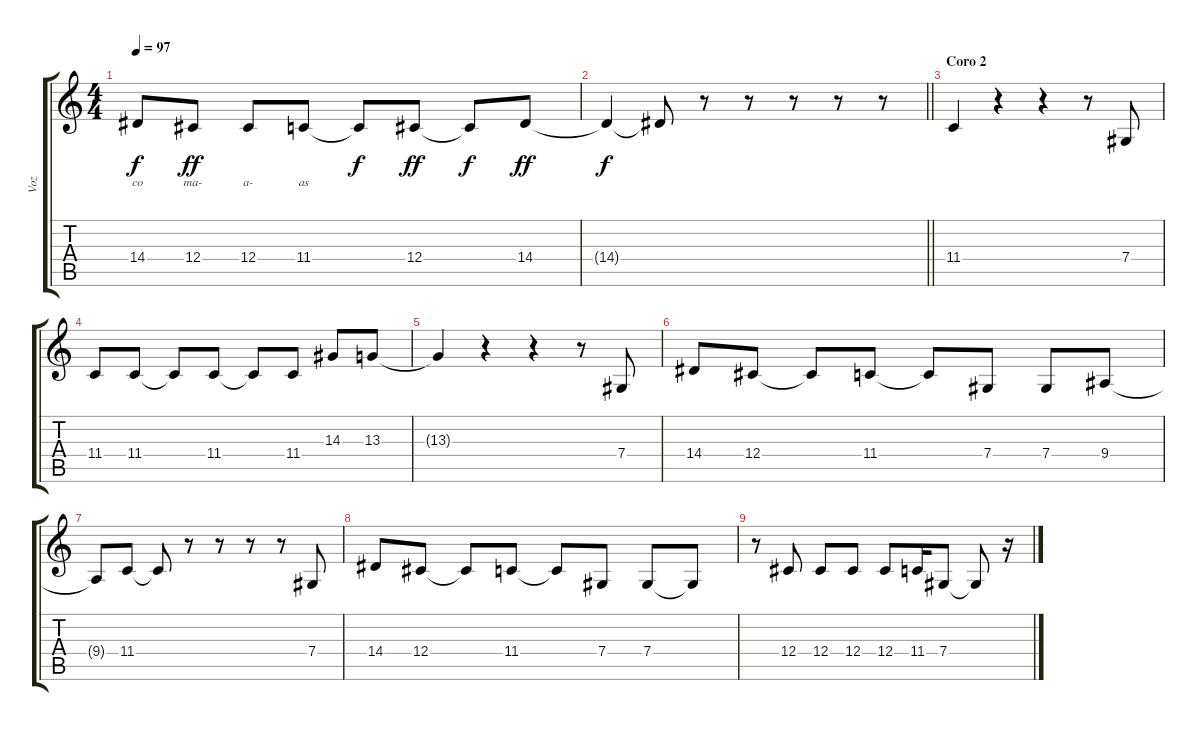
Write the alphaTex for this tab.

\track ("Voz" "Voz") {instrument sopranosax}
\staff {score tabs}
\tuning (Eb4 Bb3 Gb3 Db3 Ab2 Eb2) {hide}
\ts (4 4)
\tempo 97
\clef g2
\ks c
14.4{t}.8{lyrics (0 "co") lyrics (1 "") lyrics (2 "") lyrics (3 "") lyrics (4 "") dy f} 12.4.8{lyrics (0 "ma-") lyrics (1 "") lyrics (2 "") lyrics (3 "") lyrics (4 "") dy ff} 12.4.8{lyrics (0 "a-") lyrics (1 "") lyrics (2 "") lyrics (3 "") lyrics (4 "")} 11.4.8{lyrics (0 "as") lyrics (1 "") lyrics (2 "") lyrics (3 "") lyrics (4 "")} 11.4{t}.8{dy f} 12.4.8{dy ff} 12.4{t}.8{dy f} 14.4.8{dy ff} |
\barLineRight lightlight
14.4{t}.4{dy f} 14.4{t}.8 r.8 r.8 r.8 r.8 r.8 |
\section ("" "Coro 2")
11.4.4 r.4 r.4 r.8 7.4.8 |
11.4.8 11.4.8 11.4{t}.8 11.4.8 11.4{t}.8 11.4.8 14.3.8 13.3.8 |
13.3{t}.4 r.4 r.4 r.8 7.4.8 |
14.4.8 12.4.8 12.4{t}.8 11.4.8 11.4{t}.8 7.4.8 7.4.8 9.4.8 |
9.4{t}.8 11.4.8 11.4{t}.8 r.8 r.8 r.8 r.8 7.4.8 |
14.4.8 12.4.8 12.4{t}.8 11.4.8 11.4{t}.8 7.4.8 7.4.8 7.4{t}.8 |
r.8 12.4.8 12.4.8 12.4.8 12.4.8 11.4.16 7.4.8 7.4{t}.8 r.16
